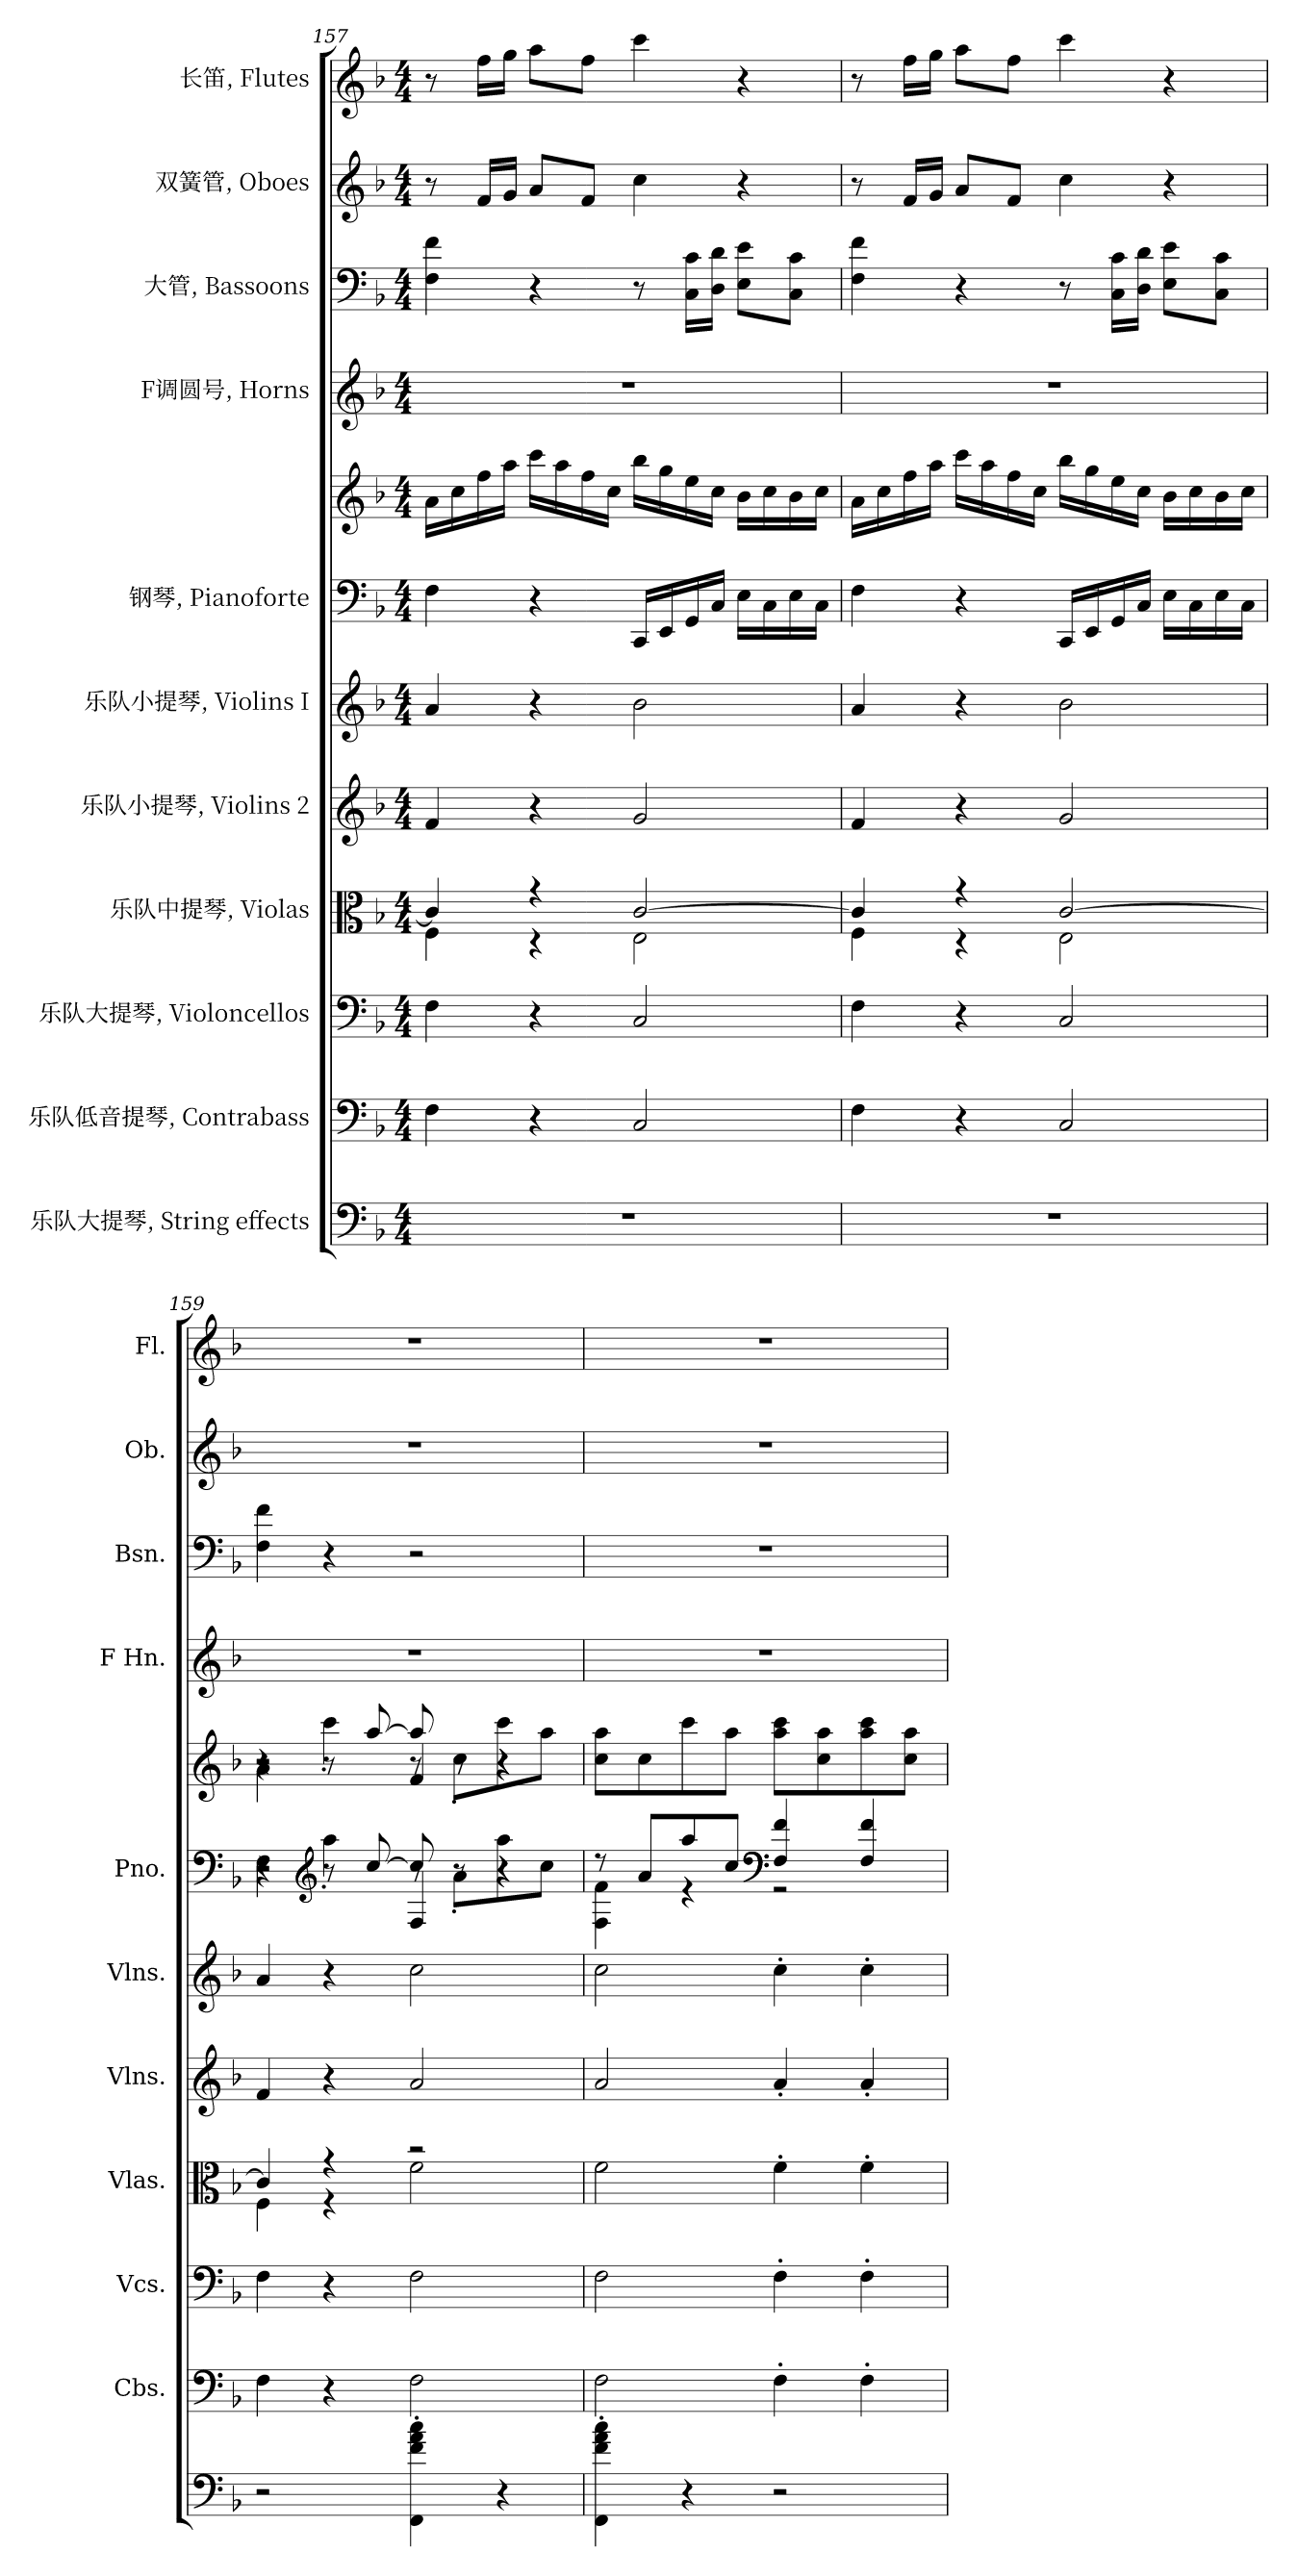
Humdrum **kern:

**kern	**kern	**kern	**kern	**kern	**kern	**kern	**kern	**kern	**kern	**kern	**kern
*part11	*part10	*part9	*part8	*part7	*part6	*part5	*part5	*part4	*part3	*part2	*part1
*staff12	*staff11	*staff10	*staff9	*staff8	*staff7	*staff6	*staff5	*staff4	*staff3	*staff2	*staff1
*I"乐队大提琴, String effects	*I"乐队低音提琴, Contrabass	*I"乐队大提琴, Violoncellos	*I"乐队中提琴, Violas	*I"乐队小提琴, Violins 2	*I"乐队小提琴, Violins I	*I"钢琴, Pianoforte	*	*I"F调圆号, Horns	*I"大管, Bassoons	*I"双簧管, Oboes	*I"长笛, Flutes
*	*I'Cbs.	*I'Vcs.	*I'Vlas.	*I'Vlns.	*I'Vlns.	*I'Pno.	*	*I'F Hn.	*I'Bsn.	*I'Ob.	*I'Fl.
!!LO:PB:g=z
*clefF4	*clefF4	*clefF4	*clefC3	*clefG2	*clefG2	*clefF4	*clefG2	*clefG2	*clefF4	*clefG2	*clefG2
*	*ITrd7c12	*	*	*	*	*	*	*ITrd4c7	*	*	*
*k[b-]	*k[b-]	*k[b-]	*k[b-]	*k[b-]	*k[b-]	*k[b-]	*k[b-]	*k[b-e-]	*k[b-]	*k[b-]	*k[b-]
*M4/4	*M4/4	*M4/4	*M4/4	*M4/4	*M4/4	*M4/4	*M4/4	*M4/4	*M4/4	*M4/4	*M4/4
=157	=157	=157	=157	=157	=157	=157	=157	=157	=157	=157	=157
*	*	*	*^	*	*	*	*	*	*	*	*
1r	4FF\	4F\	4c/]	4F\	4f/	4a/	4F\	16a\LL	1r	4F\ 4f\	8r	8r
.	.	.	.	.	.	.	.	16cc\	.	.	.	.
.	.	.	.	.	.	.	.	16ff\	.	.	16f/LL	16ff\LL
.	.	.	.	.	.	.	.	16aa\JJ	.	.	16g/JJ	16gg\JJ
.	4r	4r	4r	4r	4r	4r	4r	16ccc\LL	.	4r	8a/L	8aa\L
.	.	.	.	.	.	.	.	16aa\	.	.	.	.
.	.	.	.	.	.	.	.	16ff\	.	.	8f/J	8ff\J
.	.	.	.	.	.	.	.	16cc\JJ	.	.	.	.
.	2CC/	2C/	[2c/	2E\	2g/	2b-\	16CC/LL	16bb-\LL	.	8r	4cc\	4ccc\
.	.	.	.	.	.	.	16EE/	16gg\	.	.	.	.
.	.	.	.	.	.	.	16GG/	16ee\	.	16C\ 16c\LL	.	.
.	.	.	.	.	.	.	16C/JJ	16cc\JJ	.	16D\ 16d\JJ	.	.
.	.	.	.	.	.	.	16E\LL	16b-\LL	.	8E\ 8e\L	4r	4r
.	.	.	.	.	.	.	16C\	16cc\	.	.	.	.
.	.	.	.	.	.	.	16E\	16b-\	.	8C\ 8c\J	.	.
.	.	.	.	.	.	.	16C\JJ	16cc\JJ	.	.	.	.
=158	=158	=158	=158	=158	=158	=158	=158	=158	=158	=158	=158	=158
1r	4FF\	4F\	4c/]	4F\	4f/	4a/	4F\	16a\LL	1r	4F\ 4f\	8r	8r
.	.	.	.	.	.	.	.	16cc\	.	.	.	.
.	.	.	.	.	.	.	.	16ff\	.	.	16f/LL	16ff\LL
.	.	.	.	.	.	.	.	16aa\JJ	.	.	16g/JJ	16gg\JJ
.	4r	4r	4r	4r	4r	4r	4r	16ccc\LL	.	4r	8a/L	8aa\L
.	.	.	.	.	.	.	.	16aa\	.	.	.	.
.	.	.	.	.	.	.	.	16ff\	.	.	8f/J	8ff\J
.	.	.	.	.	.	.	.	16cc\JJ	.	.	.	.
.	2CC/	2C/	[2c/	2E\	2g/	2b-\	16CC/LL	16bb-\LL	.	8r	4cc\	4ccc\
.	.	.	.	.	.	.	16EE/	16gg\	.	.	.	.
.	.	.	.	.	.	.	16GG/	16ee\	.	16C\ 16c\LL	.	.
.	.	.	.	.	.	.	16C/JJ	16cc\JJ	.	16D\ 16d\JJ	.	.
.	.	.	.	.	.	.	16E\LL	16b-\LL	.	8E\ 8e\L	4r	4r
.	.	.	.	.	.	.	16C\	16cc\	.	.	.	.
.	.	.	.	.	.	.	16E\	16b-\	.	8C\ 8c\J	.	.
.	.	.	.	.	.	.	16C\JJ	16cc\JJ	.	.	.	.
!!LO:PB:g=z
=159	=159	=159	=159	=159	=159	=159	=159	=159	=159	=159	=159	=159
*	*	*	*	*	*	*	*^	*^	*	*	*	*
*	*	*	*	*	*	*	*	*^	*	*^	*	*	*	*
2r	4FF\	4F\	4c/]	4F\	4f/	4a/	4r	4F\	2r	4r	4a\	2r	1r	4F\ 4f\	1r	1r
*	*	*	*	*	*	*	*clefG2	*	*	*	*	*	*	*	*	*
.	4r	4r	4r	4r	4r	4r	8r	4aa'\	.	8r	4ccc'\	.	.	4r	.	.
.	.	.	.	.	.	.	[8cc/	.	.	[8aa/	.	.	.	.	.	.
4FF\' 4f\' 4a\' 4cc\'	2FF\	2F\	2r	2f\	2a/	2cc\	8cc/]	8r	4F/	8aa/]	8r	4f/	.	2r	.	.
.	.	.	.	.	.	.	8r	8a'\L	.	8r	8cc'\L	.	.	.	.	.
4r	.	.	.	.	.	.	4r	8aa\	4r	4r	8ccc\	4r	.	.	.	.
.	.	.	.	.	.	.	.	8cc\J	.	.	8aa\J	.	.	.	.	.
*	*	*	*	*	*	*	*	*v	*v	*	*	*	*	*	*	*
*	*	*	*v	*v	*	*	*	*	*v	*v	*v	*	*	*	*
=160	=160	=160	=160	=160	=160	=160	=160	=160	=160	=160	=160	=160
4FF\' 4f\' 4a\' 4cc\'	2FF\	2F\	2f\	2a/	2cc\	8r	4F\ 4f\	8cc\ 8aa\L	1r	1r	1r	1r
.	.	.	.	.	.	8a/L	.	8cc\	.	.	.	.
4r	.	.	.	.	.	8aa/	4r	8ccc\	.	.	.	.
.	.	.	.	.	.	8cc/J	.	8aa\J	.	.	.	.
*	*	*	*	*	*	*clefF4	*	*	*	*	*	*
2r	4FF'\	4F'\	4f'\	4a'/	4cc'\	4F/ 4f/	2r	8aa\ 8ccc\L	.	.	.	.
.	.	.	.	.	.	.	.	8cc\ 8aa\	.	.	.	.
.	4FF'\	4F'\	4f'\	4a'/	4cc'\	4F/ 4f/	.	8aa\ 8ccc\	.	.	.	.
.	.	.	.	.	.	.	.	8cc\ 8aa\J	.	.	.	.
*	*	*	*	*	*	*v	*v	*	*	*	*	*
=	=	=	=	=	=	=	=	=	=	=	=
*-	*-	*-	*-	*-	*-	*-	*-	*-	*-	*-	*-
